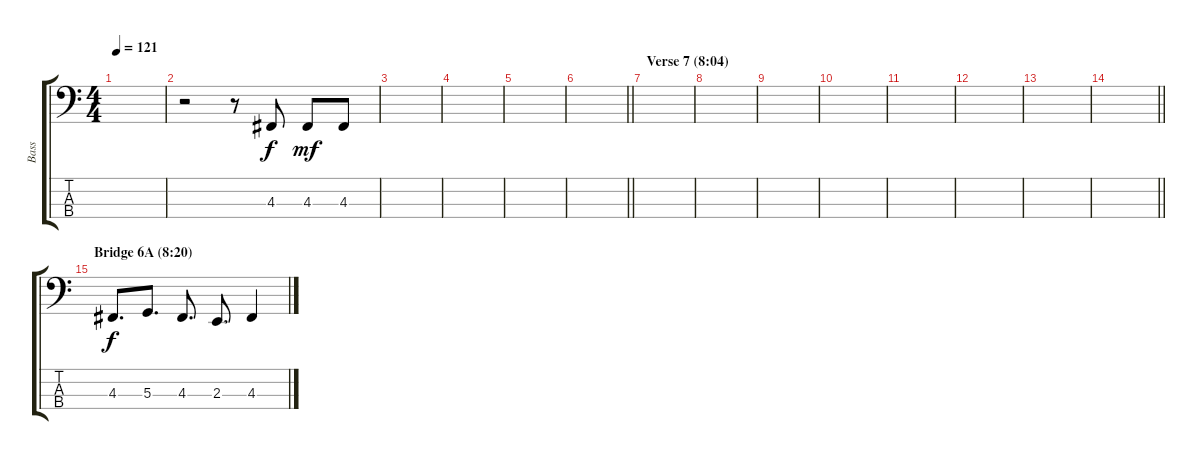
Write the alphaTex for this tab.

\track ("Bass" "Bass") {instrument slapbass1}
\staff {score tabs}
\tuning (C2 G1 D1 A0) {hide}
\ts (4 4)
\tempo 121
\clef f4
\ks c
|
r.2 r.8 4.3.8 4.3.8{dy mf} 4.3.8 |
|
|
|
\barLineRight lightlight
|
\section ("" "Verse 7 (8:04)")
|
|
|
|
|
|
|
\barLineRight lightlight
|
\section ("" "Bridge 6A (8:20)")
4.3.8{d dy f} 5.3.8{d} 4.3.8{d} 2.3.8{d} 4.3.4
